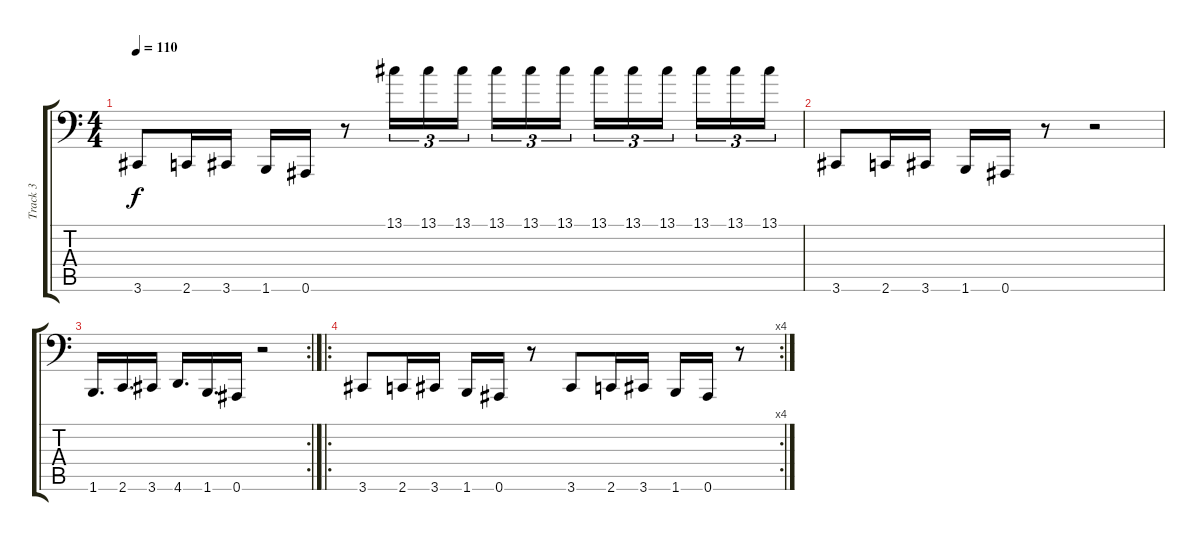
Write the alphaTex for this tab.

\track ("Track 3" "Track 3") {instrument electricbasspick}
\staff {score tabs}
\tuning (C3 G2 Eb2 Bb1 F1 Bb0) {hide}
\ts (4 4)
\tempo 110
\clef f4
\ks c
3.6.8{dy f} 2.6.16 3.6.16 1.6.16 0.6.16 r.8 13.1.16{tu (3 2)} 13.1.16{tu (3 2)} 13.1.16{tu (3 2) beam splitsecondary} 13.1.16{tu (3 2)} 13.1.16{tu (3 2)} 13.1.16{tu (3 2)} 13.1.16{tu (3 2)} 13.1.16{tu (3 2)} 13.1.16{tu (3 2) beam splitsecondary} 13.1.16{tu (3 2)} 13.1.16{tu (3 2)} 13.1.16{tu (3 2)} |
3.6.8 2.6.16 3.6.16 1.6.16 0.6.16 r.8 r.2 |
\rc 2
1.6.16{d} 2.6.16{d} 3.6.16 4.6.16{d} 1.6.16{d} 0.6.16 r.2 |
\ro
\rc 4
3.6.8 2.6.16 3.6.16 1.6.16 0.6.16 r.8 3.6.8 2.6.16 3.6.16 1.6.16 0.6.16 r.8
